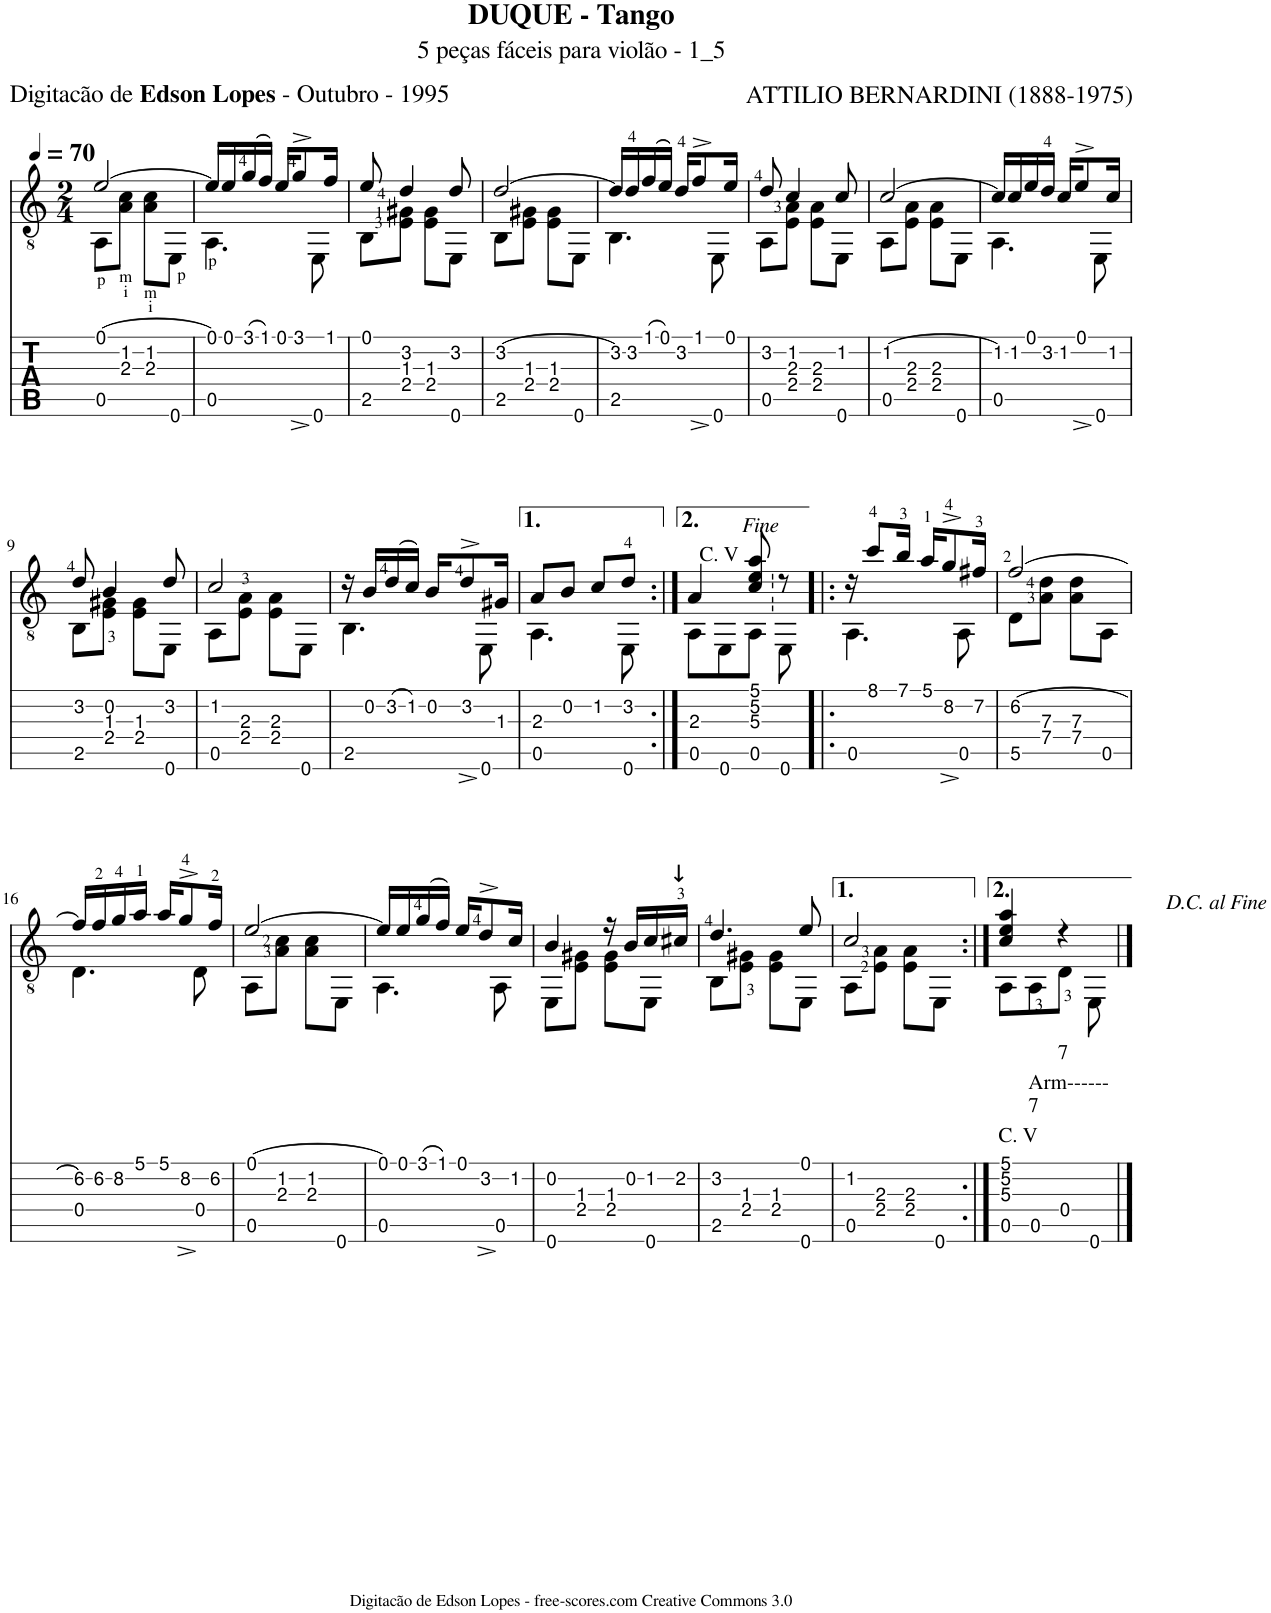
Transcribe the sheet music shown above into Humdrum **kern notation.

**kern	**kern
*part1	*part1
*staff2	*staff1
*I"Guitar	*
*I'Guit.	*
*stria6	*
*	*clefGv2
*k[]	*k[]
*M2/4	*M2/4
*MM70	*MM70
=1	=1
*^	*^
[2e	8AAL	[2e/	8AA\L
.	8A\ 8c\J	.	8A\ 8c\J
.	8A\ 8c\L	.	8A\ 8c\L
.	8EEJ	.	8EE\J
=2	=2	=2	=2
16eLL]	4.AA	16e/LL]	4.AA\
16eJ	.	16e/	.
16gL	.	(16g/	.
16fJJ	.	16f/JJ)	.
16eKL	.	16e/KL	.
8g^	.	8g^/	.
.	8EE	.	8EE\
16fJk	.	16f/Jk	.
=3	=3	=3	=3
8e	8BBL	8e/	8BB\L
4d	8E\ 8G#\J	4d/	8E\ 8G#X\J
.	8E\ 8G#\L	.	8E\ 8G#\L
8d	8EEJ	8d/	8EE\J
=4	=4	=4	=4
[2d	8BBL	[2d/	8BB\L
.	8E\ 8G#\J	.	8E\ 8G#X\J
.	8E\ 8G#\L	.	8E\ 8G#\L
.	8EEJ	.	8EE\J
=5	=5	=5	=5
16dLL]	4.BB	16d/LL]	4.BB\
16dJ	.	16d/	.
16fL	.	(16f/	.
16eJJ	.	16e/JJ)	.
16dKL	.	16d/KL	.
8f^	.	8f^/	.
.	8EE	.	8EE\
16eJk	.	16e/Jk	.
=6	=6	=6	=6
8d	8AAL	8d/	8AA\L
4c	8E\ 8A\J	4c/	8E\ 8A\J
.	8E\ 8A\L	.	8E\ 8A\L
8c	8EEJ	8c/	8EE\J
=7	=7	=7	=7
[2c	8AAL	[2c/	8AA\L
.	8E\ 8A\J	.	8E\ 8A\J
.	8E\ 8A\L	.	8E\ 8A\L
.	8EEJ	.	8EE\J
=8	=8	=8	=8
16cLL]	4.AA	16c/LL]	4.AA\
16cJ	.	16c/	.
16eL	.	16e/	.
16dJJ	.	16d/JJ	.
16cKL	.	16c/KL	.
8e^	.	8e^/	.
.	8EE	.	8EE\
16cJk	.	16c/Jk	.
!!LO:LB:g=z	!!
=9	=9	=9	=9
8d	8BBL	8d/	8BB\L
4B	8E\ 8G#\J	4B/	8E\ 8G#X\J
.	8E\ 8G#\L	.	8E\ 8G#\L
8d	8EEJ	8d/	8EE\J
=10	=10	=10	=10
2c	8AAL	2c/	8AA\L
.	8E\ 8A\J	.	8E\ 8A\J
.	8E\ 8A\L	.	8E\ 8A\L
.	8EEJ	.	8EE\J
=11	=11	=11	=11
16r	4.BB	16r	4.BB\
16BLL	.	16B/LL	.
16d	.	(16d/	.
16cJJ	.	16c/JJ)	.
16BKL	.	16B/KL	.
8d^	.	8d^/	.
.	8EE	.	8EE\
16G#Jk	.	16G#X/Jk	.
=12	=12	=12	=12
8AL	4.AA	8A/L	4.AA\
8BJ	.	8B/J	.
8cL	.	8c/L	.
8dJ	8EE	8d/J	8EE\
=13:|!	=13:|!	=13:|!	=13:|!
4A	8AAL	4A/	8AA\L
.	8EEJ	.	8EE\
!	!	!LO:TX:a:t=¦	!
!	!	!LO:TX:a:t=¦	!
!	!	!LO:TX:a:t=C. V	!
8c 8e 8a	8AAL	8c/ 8e/ 8a/	8AA\J
8r	8EEJ	8r	8EE\
=14!|:	=14!|:	=14!|:	=14!|:
16r	4.AA	16r	4.AA\
8ccL	.	8cc/L	.
16bJk	.	16b/Jk	.
16aKL	.	16a/KL	.
8g^	.	8g^/	.
.	8AA	.	8AA\
16f#Jk	.	16f#X/Jk	.
=15	=15	=15	=15
[2f	8DL	[2f/	8D\L
.	8A\ 8d\J	.	8A\ 8d\J
.	8A\ 8d\L	.	8A\ 8d\L
.	8AAJ	.	8AA\J
!!LO:LB:g=z	!!
=16	=16	=16	=16
16fLL]	4.D	16f/LL]	4.D\
16fJ	.	16f/	.
16gL	.	16g/	.
16aJJ	.	16a/JJ	.
16aKL	.	16a/KL	.
8g^	.	8g^/	.
.	8D	.	8D\
16fJk	.	16f/Jk	.
=17	=17	=17	=17
[2e	8AAL	[2e/	8AA\L
.	8A\ 8c\J	.	8A\ 8c\J
.	8A\ 8c\L	.	8A\ 8c\L
.	8EEJ	.	8EE\J
=18	=18	=18	=18
16eLL]	4.AA	16e/LL]	4.AA\
16eJ	.	16e/	.
16gL	.	(16g/	.
16fJJ	.	16f/JJ)	.
16eKL	.	16e/KL	.
8d^	.	8d^/	.
.	8AA	.	8AA\
16cJk	.	16c/Jk	.
=19	=19	=19	=19
4B	8EEL	4B/	8EE\L
.	8E\ 8G#\J	.	8E\ 8G#X\J
16r	8E\ 8G#\L	16r	8E\ 8G#\L
16BLL	.	16B/LL	.
16c	8EEJ	16c/	8EE\J
!	!	!LO:TX:a:B:t=↓	!
16c#JJ	.	16c#X/JJ	.
=20	=20	=20	=20
4.d	8BBL	4.d/	8BB\L
.	8E\ 8G#\J	.	8E\ 8G#X\J
.	8E\ 8G#\L	.	8E\ 8G#\L
8e	8EEJ	8e/	8EE\J
=21	=21	=21	=21
2c	8AAL	2c/	8AA\L
.	8E\ 8A\J	.	8E\ 8A\J
.	8E\ 8A\L	.	8E\ 8A\L
.	8EEJ	.	8EE\J
=22:|!	=22:|!	=22:|!	=22:|!
!LO:TX:a:t=C. V	!	!	!
4c 4e 4a	8AAL	4c/ 4e/ 4a/	8AA\L
!	!LO:TX:a:t=Arm------	!	!
!	!LO:TX:a:t=7	!	!
.	8AAJ	.	8AA\
!LO:TX:a:t=7	!	!	!
4r	8DL	4r	8D\J
.	8EEJ	.	8EE\
*v	*v	*	*
*	*v	*v
==	==
*-	*-
